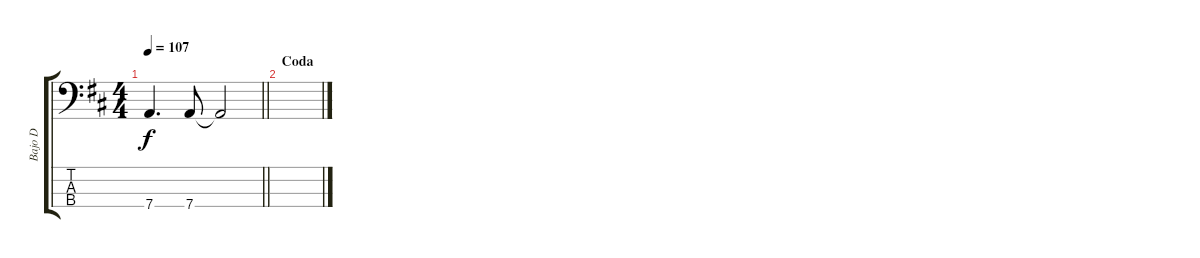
\track ("Bajo D" "Bajo D") {instrument electricbassfinger}
\staff {score tabs}
\tuning (F2 C2 G1 D1) {hide}
\ts (4 4)
\tempo 107
\clef f4
\barLineRight lightlight
\ks d
7.4.4{d dy f} 7.4.8 7.4{t}.2 |
\section ("" "Coda")
